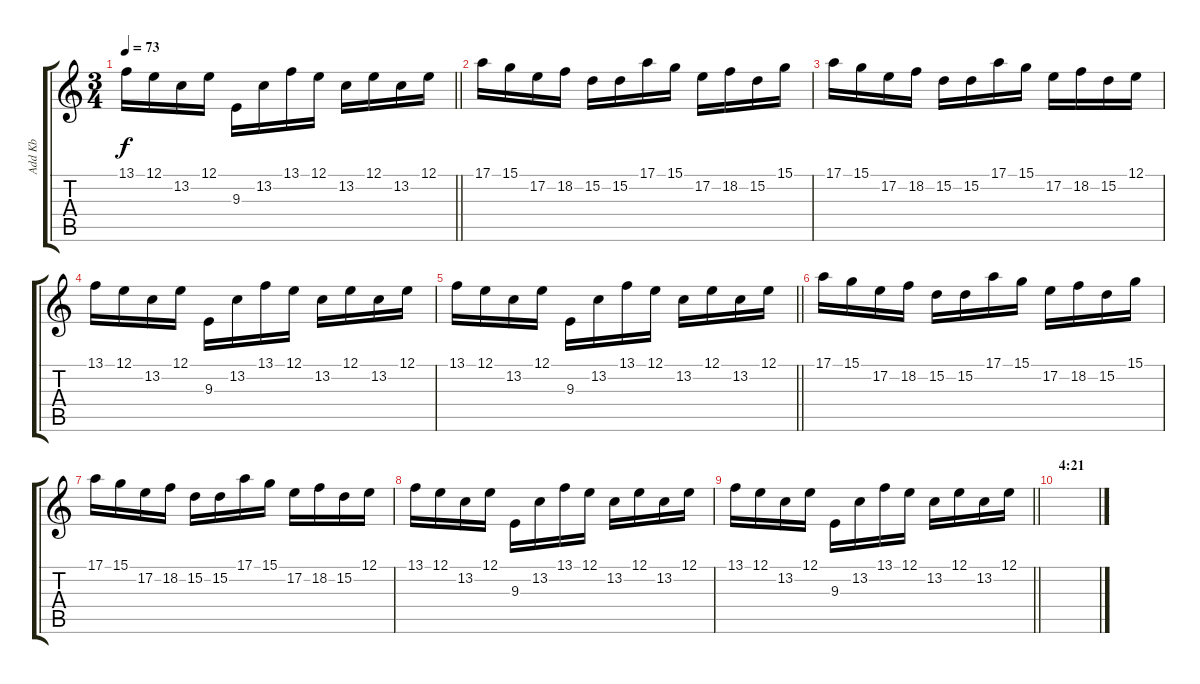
\track ("Add Kb" "Add Kb") {instrument celesta}
\staff {score tabs}
\tuning (E4 B3 G3 D3 A2 E2) {hide}
\ts (3 4)
\tempo 73
\clef g2
\barLineRight lightlight
\ks c
13.1.16{dy f} 12.1.16 13.2.16 12.1.16 9.3.16 13.2.16 13.1.16 12.1.16 13.2.16 12.1.16 13.2.16 12.1.16 |
17.1.16 15.1.16 17.2.16 18.2.16 15.2.16 15.2.16 17.1.16 15.1.16 17.2.16 18.2.16 15.2.16 15.1.16 |
17.1.16 15.1.16 17.2.16 18.2.16 15.2.16 15.2.16 17.1.16 15.1.16 17.2.16 18.2.16 15.2.16 12.1.16 |
13.1.16 12.1.16 13.2.16 12.1.16 9.3.16 13.2.16 13.1.16 12.1.16 13.2.16 12.1.16 13.2.16 12.1.16 |
\barLineRight lightlight
13.1.16 12.1.16 13.2.16 12.1.16 9.3.16 13.2.16 13.1.16 12.1.16 13.2.16 12.1.16 13.2.16 12.1.16 |
17.1.16 15.1.16 17.2.16 18.2.16 15.2.16 15.2.16 17.1.16 15.1.16 17.2.16 18.2.16 15.2.16 15.1.16 |
17.1.16 15.1.16 17.2.16 18.2.16 15.2.16 15.2.16 17.1.16 15.1.16 17.2.16 18.2.16 15.2.16 12.1.16 |
13.1.16 12.1.16 13.2.16 12.1.16 9.3.16 13.2.16 13.1.16 12.1.16 13.2.16 12.1.16 13.2.16 12.1.16 |
\barLineRight lightlight
13.1.16 12.1.16 13.2.16 12.1.16 9.3.16 13.2.16 13.1.16 12.1.16 13.2.16 12.1.16 13.2.16 12.1.16 |
\section ("" "4:21")
